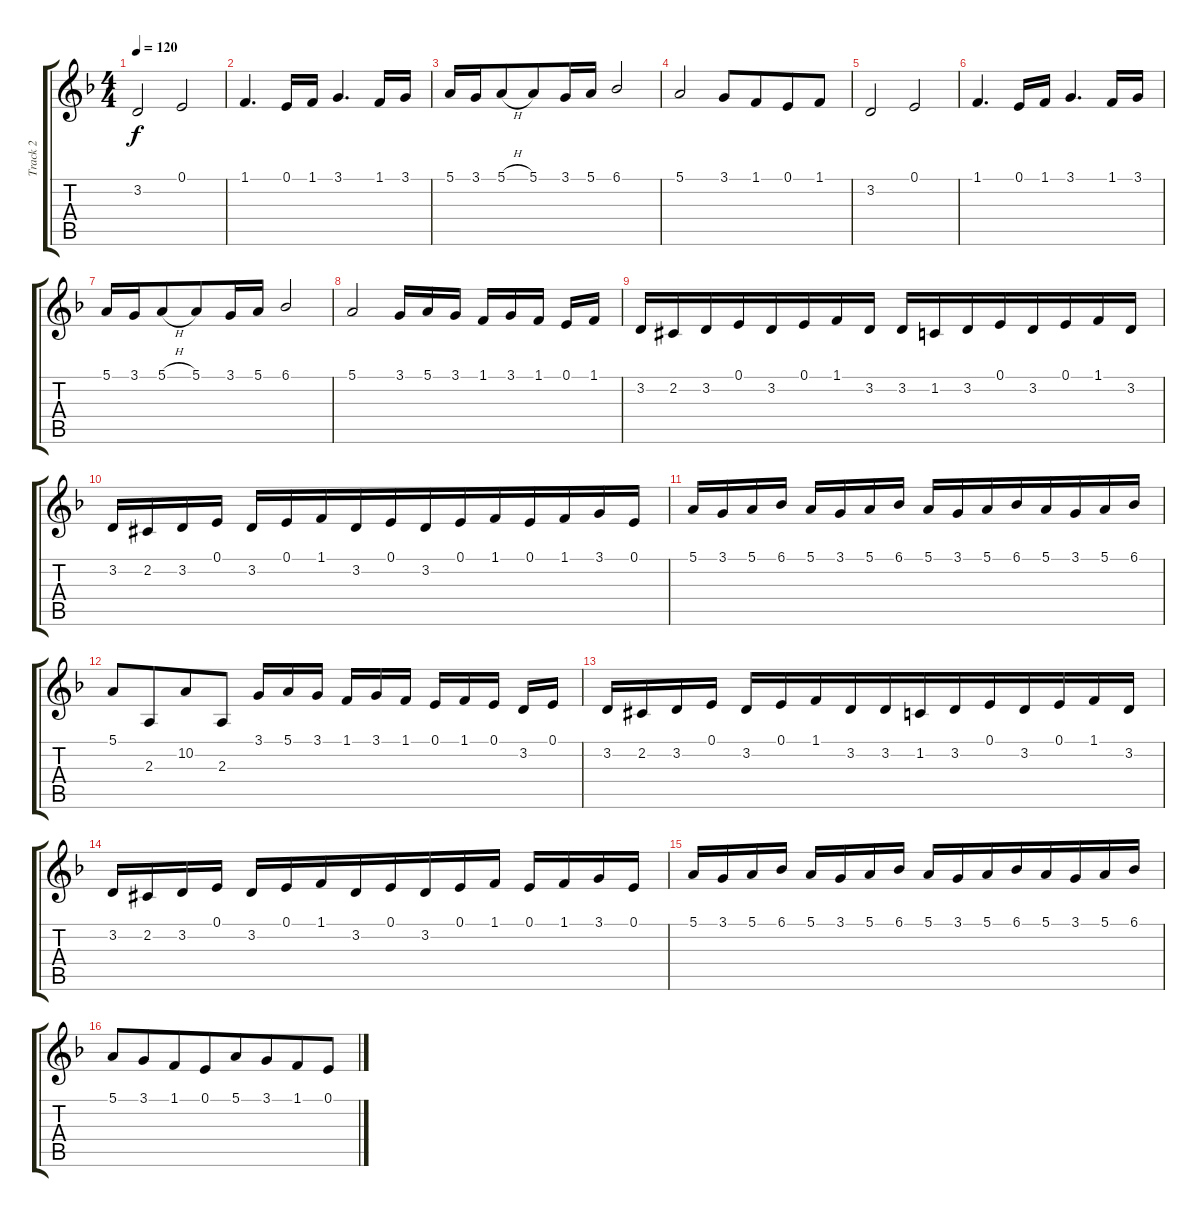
\track ("Track 2" "Track 2") {instrument violin}
\staff {score tabs}
\tuning (E4 B3 G3 D3 A2 E2) {hide}
\ts (4 4)
\tempo 120
\clef g2
\ks f
3.2.2{dy f} 0.1.2 |
1.1.4{d beam merge} 0.1.16 1.1.16 3.1.4{d beam merge} 1.1.16{beam merge} 3.1.16 |
5.1.16 3.1.16 5.1{h}.8{beam merge} 5.1.8{beam merge} 3.1.16{beam merge} 5.1.16{beam merge} 6.1.2 |
5.1.2 3.1.8 1.1.8{beam merge} 0.1.8 1.1.8 |
3.2.2 0.1.2 |
1.1.4{d} 0.1.16{beam merge} 1.1.16 3.1.4{d beam merge} 1.1.16 3.1.16 |
5.1.16 3.1.16 5.1{h}.8{beam merge} 5.1.8{beam merge} 3.1.16 5.1.16{beam merge} 6.1.2 |
5.1.2{beam merge} 3.1.16{beam merge} 5.1.16 3.1.16{beam split} 1.1.16{beam merge} 3.1.16 1.1.16{beam split} 0.1.16 1.1.16 |
3.2.16{beam merge} 2.2{acc #}.16{beam merge} 3.2.16 0.1.16{beam merge} 3.2.16 0.1.16 1.1.16 3.2.16 3.2.16 1.2.16{beam merge} 3.2.16 0.1.16{beam merge} 3.2.16 0.1.16{beam merge} 1.1.16 3.2.16 |
3.2.16{beam merge} 2.2{acc #}.16 3.2.16 0.1.16 3.2.16 0.1.16 1.1.16 3.2.16{beam merge} 0.1.16 3.2.16 0.1.16 1.1.16{beam merge} 0.1.16 1.1.16 3.1.16{beam merge} 0.1.16 |
5.1.16 3.1.16 5.1.16{beam merge} 6.1.16 5.1.16{beam merge} 3.1.16 5.1.16 6.1.16 5.1.16 3.1.16 5.1.16 6.1.16{beam merge} 5.1.16{beam merge} 3.1.16 5.1.16 6.1.16 |
5.1.8{beam Up} 2.3.8{beam Up beam merge} 10.2.8{beam Up} 2.3.8{beam Up} 3.1.16 5.1.16 3.1.16{beam split} 1.1.16{beam merge} 3.1.16{beam merge} 1.1.16{beam split} 0.1.16{beam merge} 1.1.16{beam merge} 0.1.16{beam split} 3.2.16 0.1.16 |
3.2.16 2.2{acc #}.16 3.2.16 0.1.16 3.2.16 0.1.16{beam merge} 1.1.16 3.2.16{beam merge} 3.2.16 1.2.16{beam merge} 3.2.16{beam merge} 0.1.16{beam merge} 3.2.16{beam merge} 0.1.16 1.1.16{beam merge} 3.2.16 |
3.2.16 2.2{acc #}.16 3.2.16 0.1.16 3.2.16 0.1.16 1.1.16 3.2.16{beam merge} 0.1.16 3.2.16 0.1.16 1.1.16 0.1.16 1.1.16 3.1.16 0.1.16 |
5.1.16 3.1.16 5.1.16 6.1.16 5.1.16{beam merge} 3.1.16{beam merge} 5.1.16 6.1.16 5.1.16 3.1.16{beam merge} 5.1.16 6.1.16{beam merge} 5.1.16{beam merge} 3.1.16{beam merge} 5.1.16 6.1.16 |
5.1.8 3.1.8{beam merge} 1.1.8 0.1.8{beam merge} 5.1.8{beam merge} 3.1.8{beam merge} 1.1.8 0.1.8
